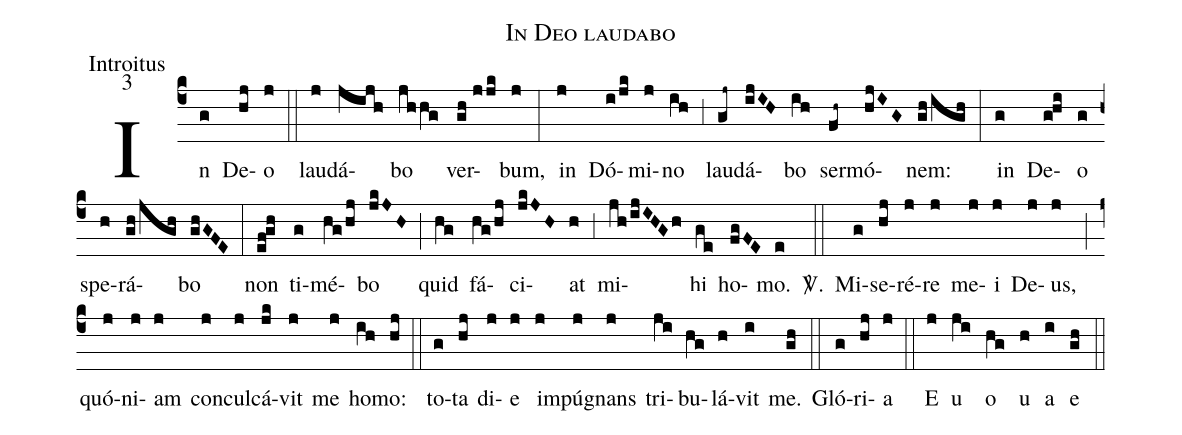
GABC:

name:In Deo laudabo;
office-part:Introitus;
mode:3;
%%
(c4) In(g) De(hj)o(j) (::) lau(j)dá(jijh)bo(jhhg) ver(gh//jjk)bum,(j) (:) in(j) Dó(i/jk)mi(j)no(ih) (;3) lau(gj~)dá(ijIH)bo(ih) ser(fh~)mó(hjIG)nem:(gh/igh) (:) in(g) De(g!hi)o(g) spe(h)rá(gh/jgh)bo(ghGFE) (:) non(ef!gh) ti(g)mé(hg/hj)bo(jkJH) (;) quid(hg) fá(hg/hj)ci(jkJH)at(h) (;3) mi(jh/ijIHGh)hi(ge) ho(fgFE)mo.(e) <sp>V/</sp>.(::) Mi(g)se(hj)ré(j)re(j) me(j)i(j) De(j)us,(j) (;) quó(j)ni(j)am(j) con(j)cul(j)cá(jk)vit(j) me(j) ho(ih)mo:(hj) (::) to(g)ta(hj) di(j)e(j) im(j)pú(j)gnans(j) tri(ji)bu(hg)lá(h)vit(i) me.(gh) (::) Gló(g)ri(hj)a(j) (::) E(j) u(ji) o(hg) u(h) a(i) e(gh) (::)
